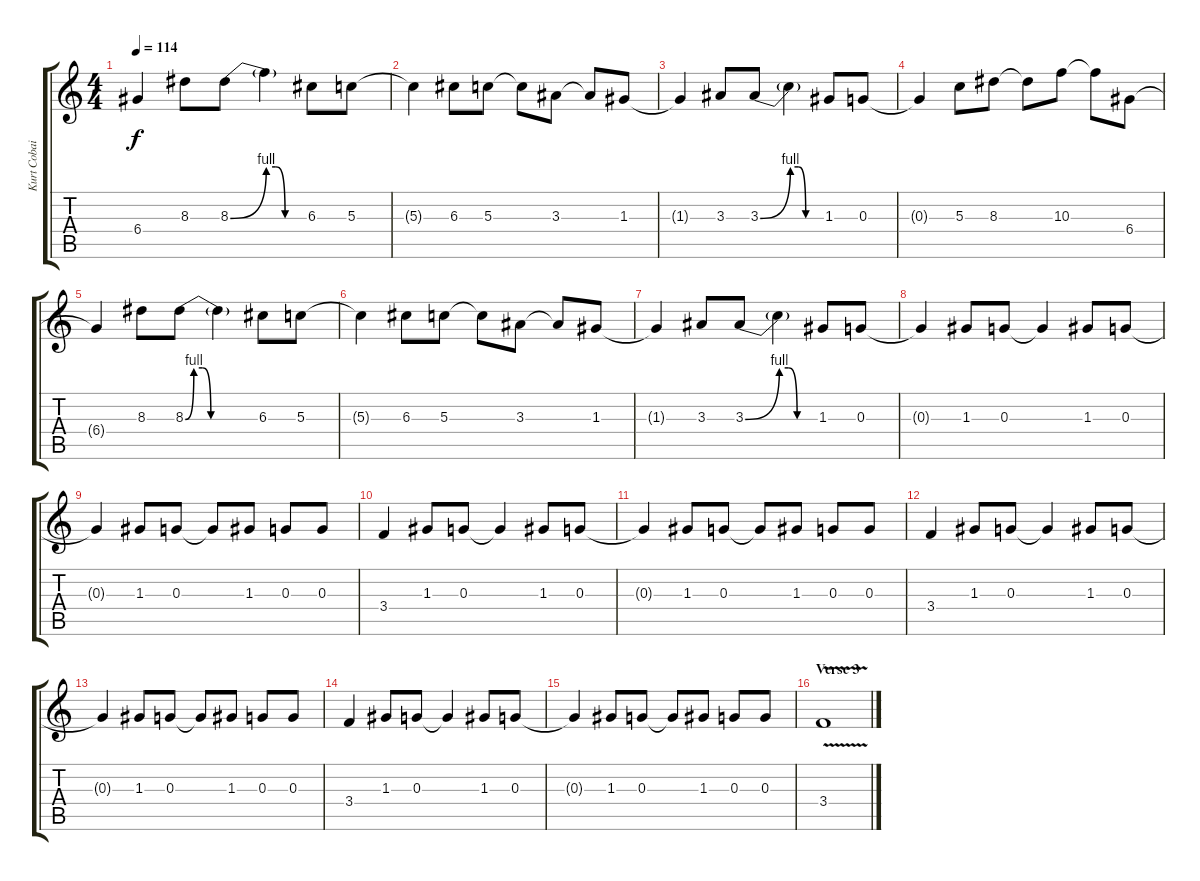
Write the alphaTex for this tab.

\track ("Kurt Cobain - Guitar Solo" "Kurt Cobai") {instrument distortionguitar}
\staff {score tabs}
\tuning (E4 B3 G3 D3 A2 E2) {hide}
\ts (4 4)
\tempo 114
\clef g2
\ks c
6.4{t}.4{dy f} 8.3.8 8.3{be (bend 0 0 60 4)}.8 8.3{be (custom 0 4 15 4 30 0 60 0) t}.4 6.3.8 5.3.8 |
5.3{t}.4 6.3.8 5.3.8 5.3{t}.8 3.3.8 3.3{t}.8 1.3.8 |
1.3{t}.4 3.3.8 3.3{be (bend 0 0 60 4)}.8 3.3{be (custom 0 4 15 4 30 0 60 0) t}.4 1.3.8 0.3.8 |
0.3{t}.4 5.3.8 8.3.8 8.3{t}.8 10.3.8 10.3{t}.8 6.4.8 |
6.4{t}.4 8.3.8 8.3{be (custom 0 0 15 4 30 4 45 0 60 0)}.8 8.3{be (hold 0 0 60 0) t}.4 6.3.8 5.3.8 |
5.3{t}.4 6.3.8 5.3.8 5.3{t}.8 3.3.8 3.3{t}.8 1.3.8 |
1.3{t}.4 3.3.8 3.3{be (bend 0 0 60 4)}.8 3.3{be (custom 0 4 15 4 30 0 60 0) t}.4 1.3.8 0.3.8 |
0.3{t}.4 1.3.8 0.3.8 0.3{t}.4 1.3.8 0.3.8 |
0.3{t}.4 1.3.8 0.3.8 0.3{t}.8 1.3.8 0.3.8 0.3.8 |
3.4.4 1.3.8 0.3.8 0.3{t}.4 1.3.8 0.3.8 |
0.3{t}.4 1.3.8 0.3.8 0.3{t}.8 1.3.8 0.3.8 0.3.8 |
3.4.4 1.3.8 0.3.8 0.3{t}.4 1.3.8 0.3.8 |
0.3{t}.4 1.3.8 0.3.8 0.3{t}.8 1.3.8 0.3.8 0.3.8 |
3.4.4 1.3.8 0.3.8 0.3{t}.4 1.3.8 0.3.8 |
0.3{t}.4 1.3.8 0.3.8 0.3{t}.8 1.3.8 0.3.8 0.3.8 |
\section ("" "Verse 3")
3.4{v}.1
